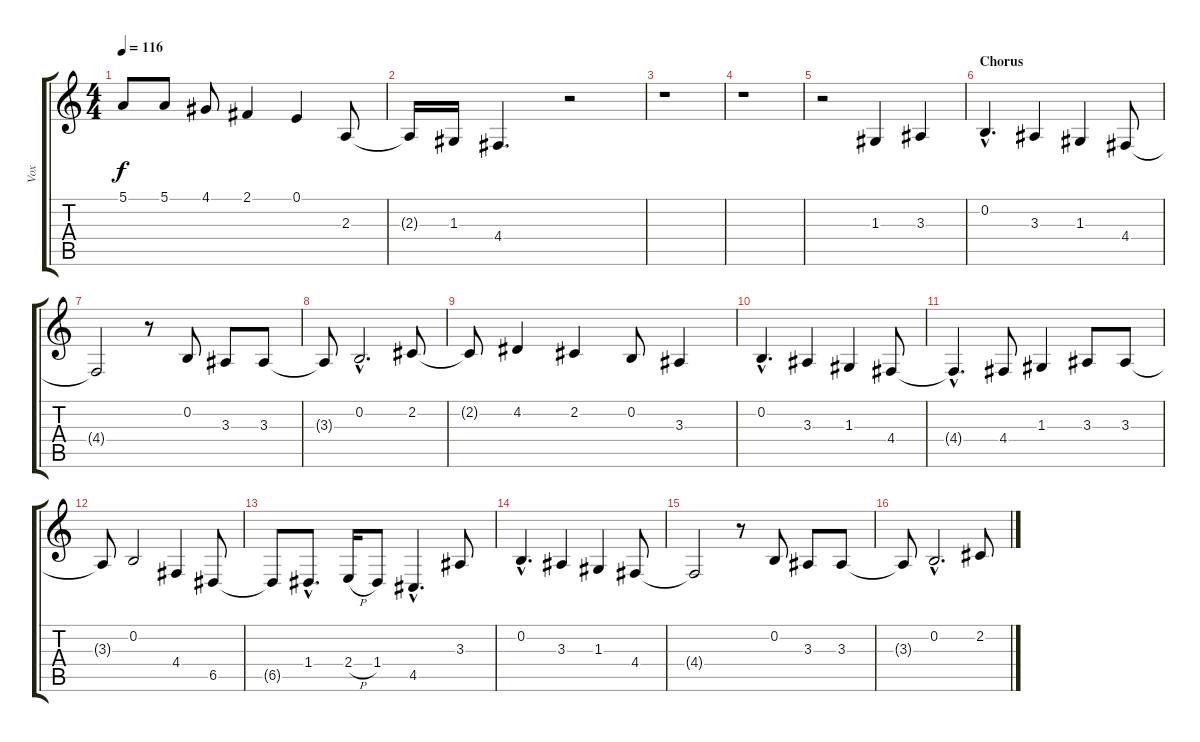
\track ("Vox" "Vox") {instrument clarinet}
\staff {score tabs}
\tuning (E4 B3 G3 D3 A2 E2) {hide}
\ts (4 4)
\tempo 116
\clef g2
\ks c
5.1{t}.8{dy f} 5.1.8 4.1.8 2.1.4 0.1.4 2.3.8 |
2.3{t}.16 1.3.16 4.4.4{d} r.2 |
r.1 |
r.1 |
r.2 1.3.4 3.3.4 |
\section ("" "Chorus")
0.2{hac}.4{d} 3.3.4 1.3.4 4.4.8 |
4.4{t}.2 r.8 0.2.8 3.3.8 3.3.8 |
3.3{t}.8 0.2{hac}.2{d} 2.2.8 |
2.2{t}.8 4.2.4 2.2.4 0.2.8 3.3.4 |
0.2{hac}.4{d} 3.3.4 1.3.4 4.4.8 |
4.4{hac t}.4{d} 4.4.8 1.3.4 3.3.8 3.3.8 |
3.3{t}.8 0.2.2 4.4.4 6.5.8 |
6.5{t}.8 1.4{hac}.8{d} 2.4{h}.16 1.4.8 4.5{hac}.4{d} 3.3.8 |
0.2{hac}.4{d} 3.3.4 1.3.4 4.4.8 |
4.4{t}.2 r.8 0.2.8 3.3.8 3.3.8 |
3.3{t}.8 0.2{hac}.2{d} 2.2.8
